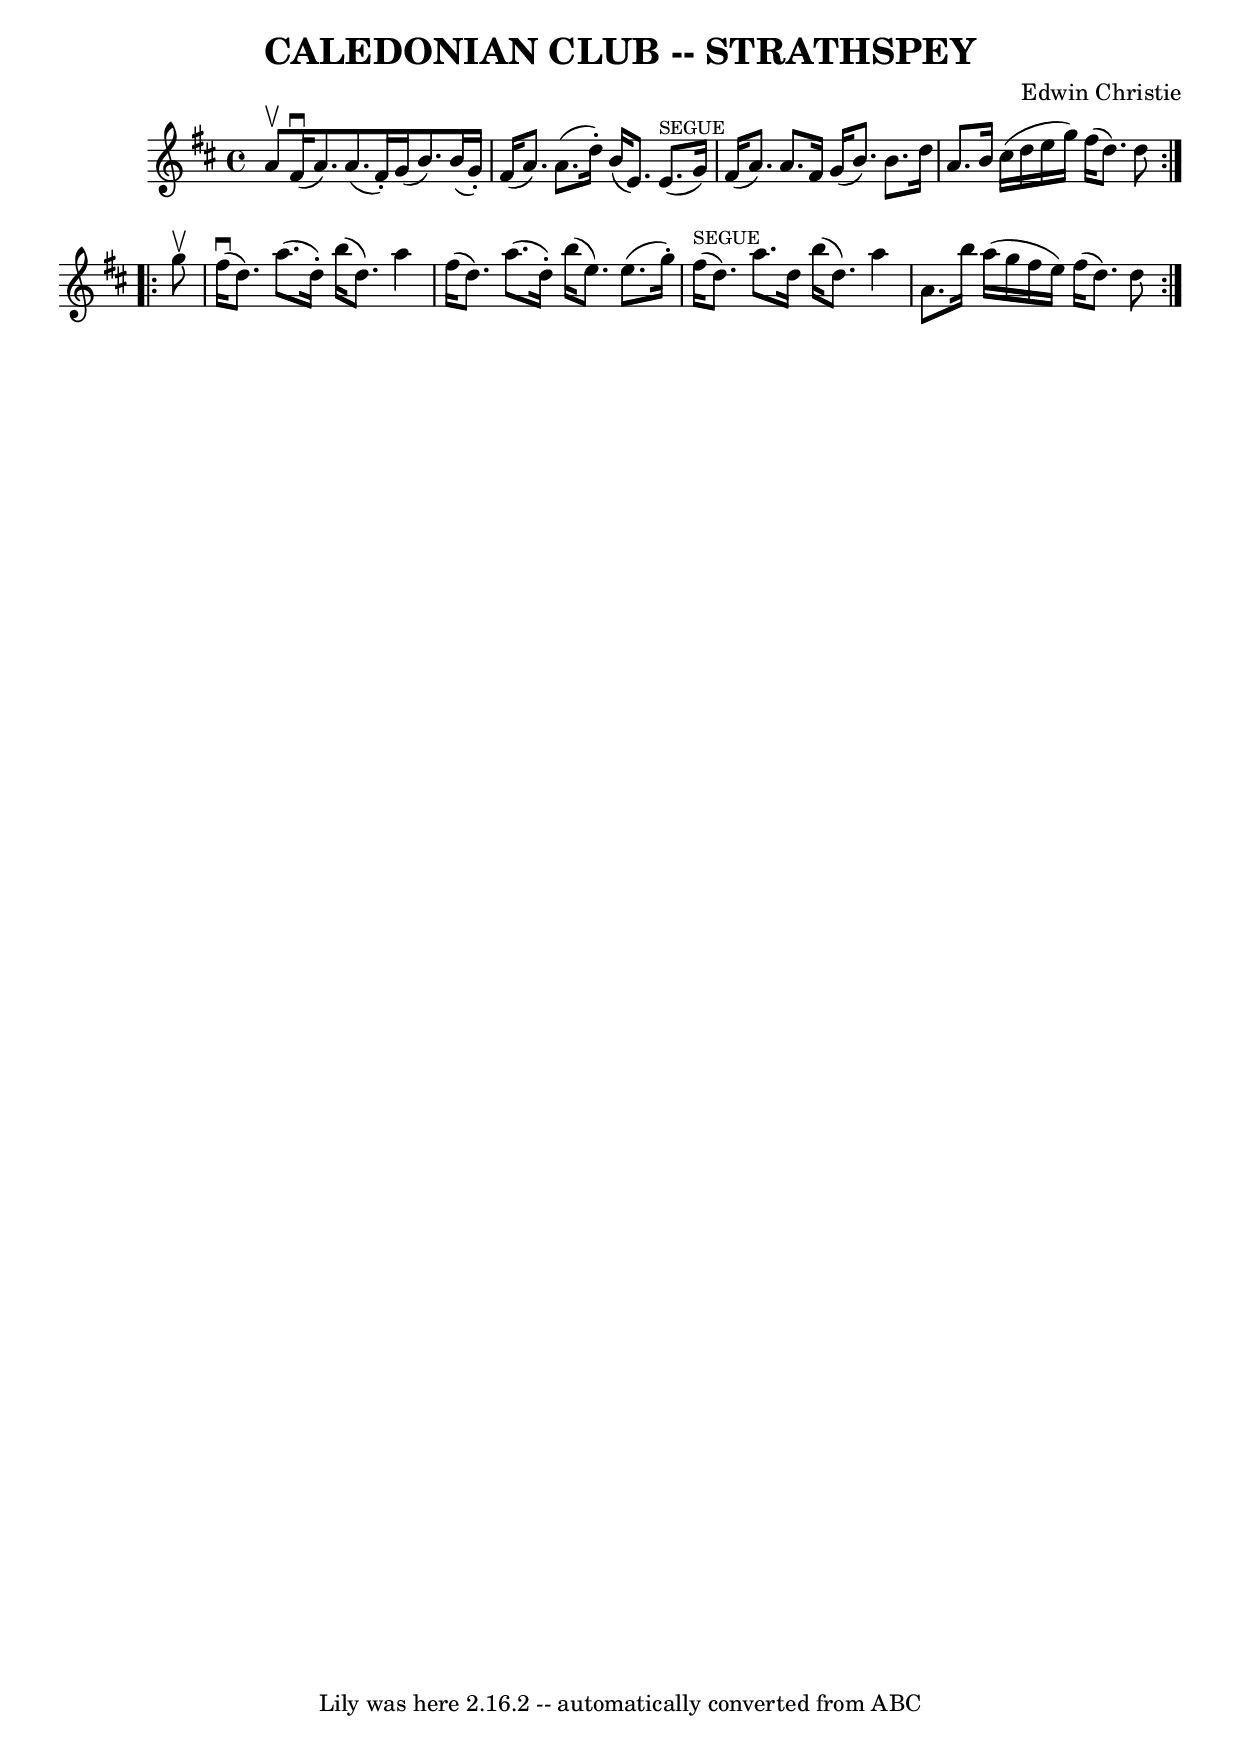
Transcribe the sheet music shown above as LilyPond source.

\version "2.16.2"
\include "Mammoth.ily"
\header {
  %% book = "Ryan's Mammoth Collection of Fiddle Tunes"
 composer = "Edwin Christie"
 crossRefNumber = "1"
 footnotes = ""
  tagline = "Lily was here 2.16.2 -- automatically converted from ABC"
  title = "CALEDONIAN CLUB -- STRATHSPEY"

}
voicedefault =  {



  \repeat volta 2 {

    \override Staff.TimeSignature #'style = #'C
    \time 4/4 
    \key d \major a'8^\upbow        |
 fs'16 (^\downbow a'8.) a'8. (fs'16-.) g'16 (b'8.) b'16 (g'16-.)     |
 fs'16 (a'8.) a'8. (d''16-.) b'16 (e'8.) e'8.^\segue(g'16)        |
 fs'16 (a'8.) a'8. fs'16 g'16 (b'8.) b'8. d''16     |
 a'8. b'16 cs''16 (
 d''16 e''16 g''16) fs''16 (d''8.) d''8    
  }     

  \repeat volta 2 { g''8^\upbow        |
 fs''16 (^\downbow d''8.) a''8. (d''16-.) b''16 (d''8.) a''4    |
 fs''16 ( d''8.) a''8. (d''16-.) b''16 (e''8.) e''8. (g''16-.)        |
 fs''16^\segue(d''8.) a''8. d''16 b''16 ( d''8.) a''4     |
 a'8. b''16 a''16 (g''16 fs''16    
 e''16) fs''16 (d''8.) d''8    
  }   

}

\score{
  <<

    \context Staff="default"
    {
      \voicedefault 
      
    }

  >>
  \layout {
    
  }
  \midi {
  }

}
